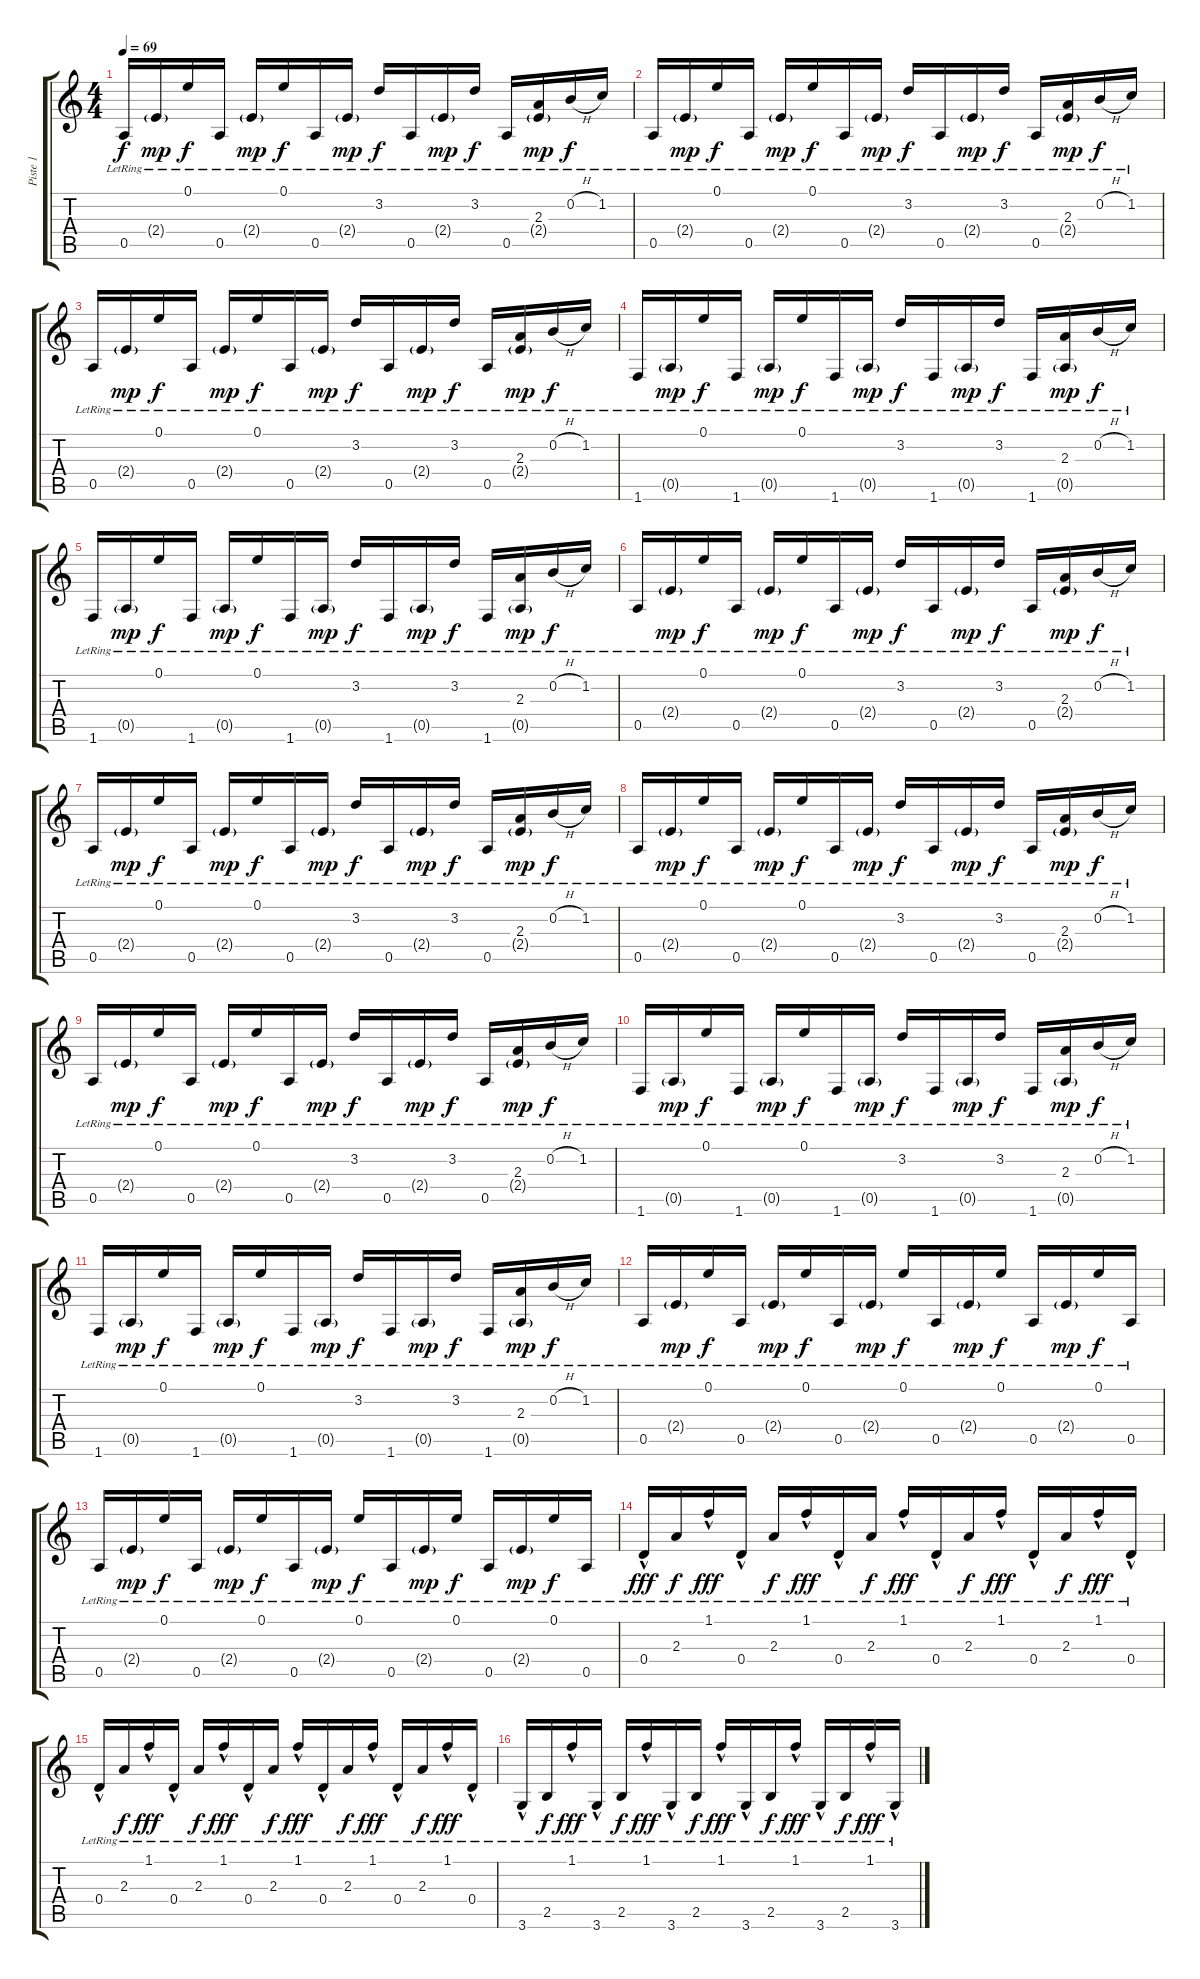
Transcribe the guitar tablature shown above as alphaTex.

\track ("Piste 1" "Piste 1") {instrument electricguitarjazz}
\staff {score tabs}
\tuning (E4 B3 G3 D3 A2 E2) {hide}
\ts (4 4)
\tempo 69
\clef g2
\ks c
0.5{lr}.16{dy f} 2.4{g lr}.16{dy mp} 0.1{lr}.16{dy f} 0.5{lr}.16 2.4{g lr}.16{dy mp} 0.1{lr}.16{dy f} 0.5{lr}.16 2.4{g lr}.16{dy mp} 3.2{lr}.16{dy f} 0.5{lr}.16 2.4{g lr}.16{dy mp} 3.2{lr}.16{dy f} 0.5{lr}.16 (2.3{lr} 2.4{g lr}).16{dy mp} 0.2{h lr}.16{dy f} 1.2{lr}.16 |
0.5{lr}.16 2.4{g lr}.16{dy mp} 0.1{lr}.16{dy f} 0.5{lr}.16 2.4{g lr}.16{dy mp} 0.1{lr}.16{dy f} 0.5{lr}.16 2.4{g lr}.16{dy mp} 3.2{lr}.16{dy f} 0.5{lr}.16 2.4{g lr}.16{dy mp} 3.2{lr}.16{dy f} 0.5{lr}.16 (2.3{lr} 2.4{g lr}).16{dy mp} 0.2{h lr}.16{dy f} 1.2{lr}.16 |
0.5{lr}.16 2.4{g lr}.16{dy mp} 0.1{lr}.16{dy f} 0.5{lr}.16 2.4{g lr}.16{dy mp} 0.1{lr}.16{dy f} 0.5{lr}.16 2.4{g lr}.16{dy mp} 3.2{lr}.16{dy f} 0.5{lr}.16 2.4{g lr}.16{dy mp} 3.2{lr}.16{dy f} 0.5{lr}.16 (2.3{lr} 2.4{g lr}).16{dy mp} 0.2{h lr}.16{dy f} 1.2{lr}.16 |
1.6{lr}.16 0.5{g lr}.16{dy mp} 0.1{lr}.16{dy f} 1.6{lr}.16 0.5{g lr}.16{dy mp} 0.1{lr}.16{dy f} 1.6{lr}.16 0.5{g lr}.16{dy mp} 3.2{lr}.16{dy f} 1.6{lr}.16 0.5{g lr}.16{dy mp} 3.2{lr}.16{dy f} 1.6{lr}.16 (2.3{lr} 0.5{g lr}).16{dy mp} 0.2{h lr}.16{dy f} 1.2{lr}.16 |
1.6{lr}.16 0.5{g lr}.16{dy mp} 0.1{lr}.16{dy f} 1.6{lr}.16 0.5{g lr}.16{dy mp} 0.1{lr}.16{dy f} 1.6{lr}.16 0.5{g lr}.16{dy mp} 3.2{lr}.16{dy f} 1.6{lr}.16 0.5{g lr}.16{dy mp} 3.2{lr}.16{dy f} 1.6{lr}.16 (2.3{lr} 0.5{g lr}).16{dy mp} 0.2{h lr}.16{dy f} 1.2{lr}.16 |
0.5{lr}.16 2.4{g lr}.16{dy mp} 0.1{lr}.16{dy f} 0.5{lr}.16 2.4{g lr}.16{dy mp} 0.1{lr}.16{dy f} 0.5{lr}.16 2.4{g lr}.16{dy mp} 3.2{lr}.16{dy f} 0.5{lr}.16 2.4{g lr}.16{dy mp} 3.2{lr}.16{dy f} 0.5{lr}.16 (2.3{lr} 2.4{g lr}).16{dy mp} 0.2{h lr}.16{dy f} 1.2{lr}.16 |
0.5{lr}.16 2.4{g lr}.16{dy mp} 0.1{lr}.16{dy f} 0.5{lr}.16 2.4{g lr}.16{dy mp} 0.1{lr}.16{dy f} 0.5{lr}.16 2.4{g lr}.16{dy mp} 3.2{lr}.16{dy f} 0.5{lr}.16 2.4{g lr}.16{dy mp} 3.2{lr}.16{dy f} 0.5{lr}.16 (2.3{lr} 2.4{g lr}).16{dy mp} 0.2{h lr}.16{dy f} 1.2{lr}.16 |
0.5{lr}.16 2.4{g lr}.16{dy mp} 0.1{lr}.16{dy f} 0.5{lr}.16 2.4{g lr}.16{dy mp} 0.1{lr}.16{dy f} 0.5{lr}.16 2.4{g lr}.16{dy mp} 3.2{lr}.16{dy f} 0.5{lr}.16 2.4{g lr}.16{dy mp} 3.2{lr}.16{dy f} 0.5{lr}.16 (2.3{lr} 2.4{g lr}).16{dy mp} 0.2{h lr}.16{dy f} 1.2{lr}.16 |
0.5{lr}.16 2.4{g lr}.16{dy mp} 0.1{lr}.16{dy f} 0.5{lr}.16 2.4{g lr}.16{dy mp} 0.1{lr}.16{dy f} 0.5{lr}.16 2.4{g lr}.16{dy mp} 3.2{lr}.16{dy f} 0.5{lr}.16 2.4{g lr}.16{dy mp} 3.2{lr}.16{dy f} 0.5{lr}.16 (2.3{lr} 2.4{g lr}).16{dy mp} 0.2{h lr}.16{dy f} 1.2{lr}.16 |
1.6{lr}.16 0.5{g lr}.16{dy mp} 0.1{lr}.16{dy f} 1.6{lr}.16 0.5{g lr}.16{dy mp} 0.1{lr}.16{dy f} 1.6{lr}.16 0.5{g lr}.16{dy mp} 3.2{lr}.16{dy f} 1.6{lr}.16 0.5{g lr}.16{dy mp} 3.2{lr}.16{dy f} 1.6{lr}.16 (2.3{lr} 0.5{g lr}).16{dy mp} 0.2{h lr}.16{dy f} 1.2{lr}.16 |
1.6{lr}.16 0.5{g lr}.16{dy mp} 0.1{lr}.16{dy f} 1.6{lr}.16 0.5{g lr}.16{dy mp} 0.1{lr}.16{dy f} 1.6{lr}.16 0.5{g lr}.16{dy mp} 3.2{lr}.16{dy f} 1.6{lr}.16 0.5{g lr}.16{dy mp} 3.2{lr}.16{dy f} 1.6{lr}.16 (2.3{lr} 0.5{g lr}).16{dy mp} 0.2{h lr}.16{dy f} 1.2{lr}.16 |
0.5{lr}.16{volume 16} 2.4{g lr}.16{dy mp} 0.1{lr}.16{dy f} 0.5{lr}.16 2.4{g lr}.16{dy mp} 0.1{lr}.16{dy f} 0.5{lr}.16 2.4{g lr}.16{dy mp} 0.1{lr}.16{dy f} 0.5{lr}.16 2.4{g lr}.16{dy mp} 0.1{lr}.16{dy f} 0.5{lr}.16 2.4{g lr}.16{dy mp} 0.1{lr}.16{dy f} 0.5{lr}.16 |
0.5{lr}.16 2.4{g lr}.16{dy mp} 0.1{lr}.16{dy f} 0.5{lr}.16 2.4{g lr}.16{dy mp} 0.1{lr}.16{dy f} 0.5{lr}.16 2.4{g lr}.16{dy mp} 0.1{lr}.16{dy f} 0.5{lr}.16 2.4{g lr}.16{dy mp} 0.1{lr}.16{dy f} 0.5{lr}.16 2.4{g lr}.16{dy mp} 0.1{lr}.16{dy f} 0.5{lr}.16 |
0.4{hac lr}.16{dy fff} 2.3{lr}.16{dy f} 1.1{hac lr}.16{dy fff} 0.4{hac lr}.16 2.3{lr}.16{dy f} 1.1{hac lr}.16{dy fff} 0.4{hac lr}.16 2.3{lr}.16{dy f} 1.1{hac lr}.16{dy fff} 0.4{hac lr}.16 2.3{lr}.16{dy f} 1.1{hac lr}.16{dy fff} 0.4{hac lr}.16 2.3{lr}.16{dy f} 1.1{hac lr}.16{dy fff} 0.4{hac lr}.16 |
0.4{hac lr}.16 2.3{lr}.16{dy f} 1.1{hac lr}.16{dy fff} 0.4{hac lr}.16 2.3{lr}.16{dy f} 1.1{hac lr}.16{dy fff} 0.4{hac lr}.16 2.3{lr}.16{dy f} 1.1{hac lr}.16{dy fff} 0.4{hac lr}.16 2.3{lr}.16{dy f} 1.1{hac lr}.16{dy fff} 0.4{hac lr}.16 2.3{lr}.16{dy f} 1.1{hac lr}.16{dy fff} 0.4{hac lr}.16 |
3.6{hac lr}.16 2.5{lr}.16{dy f} 1.1{hac lr}.16{dy fff} 3.6{hac lr}.16 2.5{lr}.16{dy f} 1.1{hac lr}.16{dy fff} 3.6{hac lr}.16 2.5{lr}.16{dy f} 1.1{hac lr}.16{dy fff} 3.6{hac lr}.16 2.5{lr}.16{dy f} 1.1{hac lr}.16{dy fff} 3.6{hac lr}.16 2.5{lr}.16{dy f} 1.1{hac lr}.16{dy fff} 3.6{hac lr}.16
